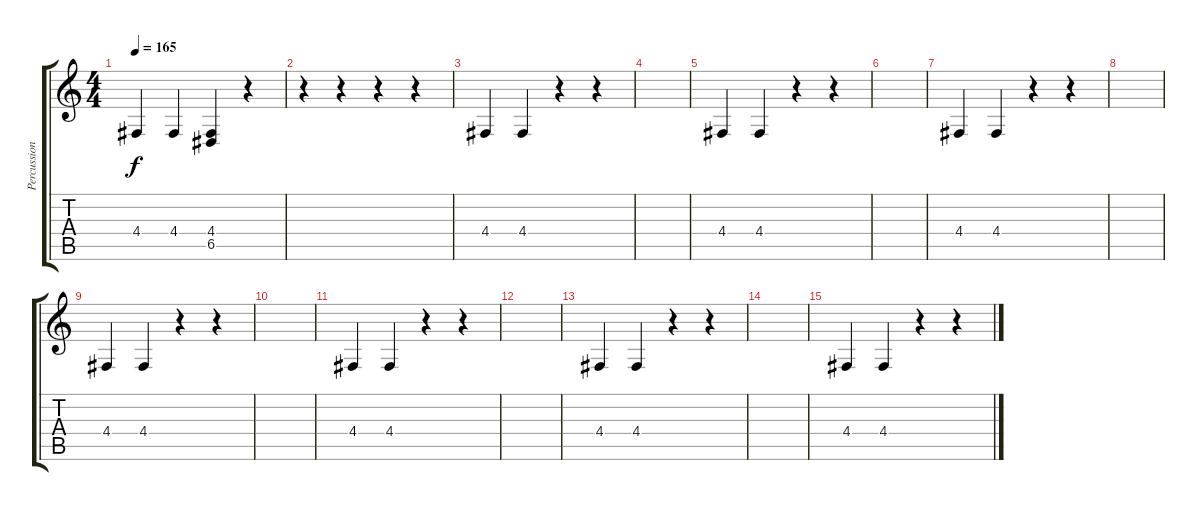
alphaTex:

\track ("Percussion" "Percussion") {instrument melodictom}
\staff {score tabs}
\tuning (E4 B3 G3 D3 A2 E2) {hide}
\ts (4 4)
\tempo 165
\clef g2
\ks c
4.4.4{dy f} 4.4.4 (4.4 6.5).4 r.4 |
r.4 r.4 r.4 r.4 |
4.4.4 4.4.4 r.4 r.4 |
|
4.4.4 4.4.4 r.4 r.4 |
|
4.4.4 4.4.4 r.4 r.4 |
|
4.4.4 4.4.4 r.4 r.4 |
|
4.4.4 4.4.4 r.4 r.4 |
|
4.4.4 4.4.4 r.4 r.4 |
|
4.4.4 4.4.4 r.4 r.4
